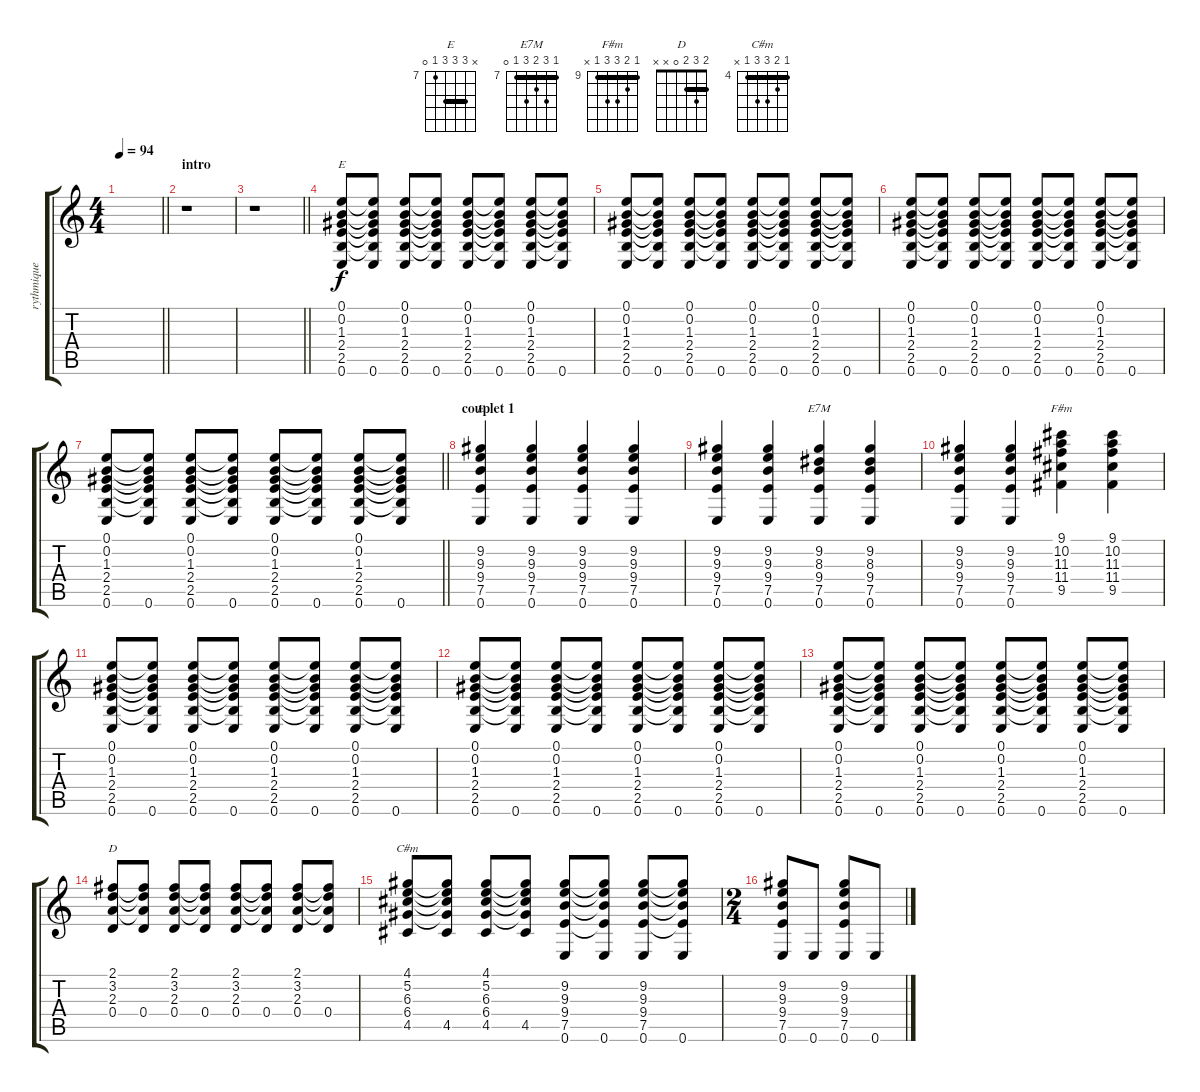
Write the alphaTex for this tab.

\track ("rythmique" "rythmique") {instrument electricguitarclean}
\staff {score tabs}
\tuning (E4 B3 G3 D3 A2 E2) {hide}
\chord ("E" 0 0 1 2 2 0)
\chord ("E" x 9 9 9 7 0) {firstfret 7 barre (7 9)}
\chord ("E7M" 7 9 8 9 7 0) {firstfret 7 barre 7}
\chord ("F#m" 9 10 11 11 9 x) {firstfret 9 barre 9}
\chord ("D" 2 3 2 0 x x) {barre 2}
\chord ("C#m" 4 5 6 6 4 x) {firstfret 4 barre 4}
\ts (4 4)
\tempo 94
\clef g2
\barLineRight lightlight
\ks c
|
\section ("" "intro")
r.1 |
\barLineRight lightlight
r.1 |
(0.1 0.2 1.3 2.4 2.5 0.6).8{ch "E"} (0.1{t} 0.2{t} 1.3{t} 2.4{t} 2.5{t} 0.6).8 (0.1 0.2 1.3 2.4 2.5 0.6).8 (0.1{t} 0.2{t} 1.3{t} 2.4{t} 2.5{t} 0.6).8 (0.1 0.2 1.3 2.4 2.5 0.6).8 (0.1{t} 0.2{t} 1.3{t} 2.4{t} 2.5{t} 0.6).8 (0.1 0.2 1.3 2.4 2.5 0.6).8 (0.1{t} 0.2{t} 1.3{t} 2.4{t} 2.5{t} 0.6).8 |
(0.1 0.2 1.3 2.4 2.5 0.6).8 (0.1{t} 0.2{t} 1.3{t} 2.4{t} 2.5{t} 0.6).8 (0.1 0.2 1.3 2.4 2.5 0.6).8 (0.1{t} 0.2{t} 1.3{t} 2.4{t} 2.5{t} 0.6).8 (0.1 0.2 1.3 2.4 2.5 0.6).8 (0.1{t} 0.2{t} 1.3{t} 2.4{t} 2.5{t} 0.6).8 (0.1 0.2 1.3 2.4 2.5 0.6).8 (0.1{t} 0.2{t} 1.3{t} 2.4{t} 2.5{t} 0.6).8 |
(0.1 0.2 1.3 2.4 2.5 0.6).8 (0.1{t} 0.2{t} 1.3{t} 2.4{t} 2.5{t} 0.6).8 (0.1 0.2 1.3 2.4 2.5 0.6).8 (0.1{t} 0.2{t} 1.3{t} 2.4{t} 2.5{t} 0.6).8 (0.1 0.2 1.3 2.4 2.5 0.6).8 (0.1{t} 0.2{t} 1.3{t} 2.4{t} 2.5{t} 0.6).8 (0.1 0.2 1.3 2.4 2.5 0.6).8 (0.1{t} 0.2{t} 1.3{t} 2.4{t} 2.5{t} 0.6).8 |
\barLineRight lightlight
(0.1 0.2 1.3 2.4 2.5 0.6).8 (0.1{t} 0.2{t} 1.3{t} 2.4{t} 2.5{t} 0.6).8 (0.1 0.2 1.3 2.4 2.5 0.6).8 (0.1{t} 0.2{t} 1.3{t} 2.4{t} 2.5{t} 0.6).8 (0.1 0.2 1.3 2.4 2.5 0.6).8 (0.1{t} 0.2{t} 1.3{t} 2.4{t} 2.5{t} 0.6).8 (0.1 0.2 1.3 2.4 2.5 0.6).8 (0.1{t} 0.2{t} 1.3{t} 2.4{t} 2.5{t} 0.6).8 |
\section ("" "couplet 1")
(9.2 9.3 9.4 7.5 0.6).4{ch "E"} (9.2 9.3 9.4 7.5 0.6).4 (9.2 9.3 9.4 7.5 0.6).4 (9.2 9.3 9.4 7.5 0.6).4 |
(9.2 9.3 9.4 7.5 0.6).4 (9.2 9.3 9.4 7.5 0.6).4 (9.2 8.3 9.4 7.5 0.6).4{ch "E7M"} (9.2 8.3 9.4 7.5 0.6).4 |
(9.2 9.3 9.4 7.5 0.6).4 (9.2 9.3 9.4 7.5 0.6).4 (9.1 10.2 11.3 11.4 9.5).4{ch "F#m"} (9.1 10.2 11.3 11.4 9.5).4 |
(0.1 0.2 1.3 2.4 2.5 0.6).8 (0.1{t} 0.2{t} 1.3{t} 2.4{t} 2.5{t} 0.6).8 (0.1 0.2 1.3 2.4 2.5 0.6).8 (0.1{t} 0.2{t} 1.3{t} 2.4{t} 2.5{t} 0.6).8 (0.1 0.2 1.3 2.4 2.5 0.6).8 (0.1{t} 0.2{t} 1.3{t} 2.4{t} 2.5{t} 0.6).8 (0.1 0.2 1.3 2.4 2.5 0.6).8 (0.1{t} 0.2{t} 1.3{t} 2.4{t} 2.5{t} 0.6).8 |
(0.1 0.2 1.3 2.4 2.5 0.6).8 (0.1{t} 0.2{t} 1.3{t} 2.4{t} 2.5{t} 0.6).8 (0.1 0.2 1.3 2.4 2.5 0.6).8 (0.1{t} 0.2{t} 1.3{t} 2.4{t} 2.5{t} 0.6).8 (0.1 0.2 1.3 2.4 2.5 0.6).8 (0.1{t} 0.2{t} 1.3{t} 2.4{t} 2.5{t} 0.6).8 (0.1 0.2 1.3 2.4 2.5 0.6).8 (0.1{t} 0.2{t} 1.3{t} 2.4{t} 2.5{t} 0.6).8 |
(0.1 0.2 1.3 2.4 2.5 0.6).8 (0.1{t} 0.2{t} 1.3{t} 2.4{t} 2.5{t} 0.6).8 (0.1 0.2 1.3 2.4 2.5 0.6).8 (0.1{t} 0.2{t} 1.3{t} 2.4{t} 2.5{t} 0.6).8 (0.1 0.2 1.3 2.4 2.5 0.6).8 (0.1{t} 0.2{t} 1.3{t} 2.4{t} 2.5{t} 0.6).8 (0.1 0.2 1.3 2.4 2.5 0.6).8 (0.1{t} 0.2{t} 1.3{t} 2.4{t} 2.5{t} 0.6).8 |
(2.1 3.2 2.3 0.4).8{ch "D"} (2.1{t} 3.2{t} 2.3{t} 0.4).8 (2.1 3.2 2.3 0.4).8 (2.1{t} 3.2{t} 2.3{t} 0.4).8 (2.1 3.2 2.3 0.4).8 (2.1{t} 3.2{t} 2.3{t} 0.4).8 (2.1 3.2 2.3 0.4).8 (2.1{t} 3.2{t} 2.3{t} 0.4).8 |
(4.1 5.2 6.3 6.4 4.5).8{ch "C#m"} (4.1{t} 5.2{t} 6.3{t} 6.4{t} 4.5).8 (4.1 5.2 6.3 6.4 4.5).8 (4.1{t} 5.2{t} 6.3{t} 6.4{t} 4.5).8 (9.2 9.3 9.4 7.5 0.6).8 (9.2{t} 9.3{t} 9.4{t} 7.5{t} 0.6).8 (9.2 9.3 9.4 7.5 0.6).8 (9.2{t} 9.3{t} 9.4{t} 7.5{t} 0.6).8 |
\ts (2 4)
(9.2 9.3 9.4 7.5 0.6).8 0.6.8 (9.2 9.3 9.4 7.5 0.6).8 0.6.8
